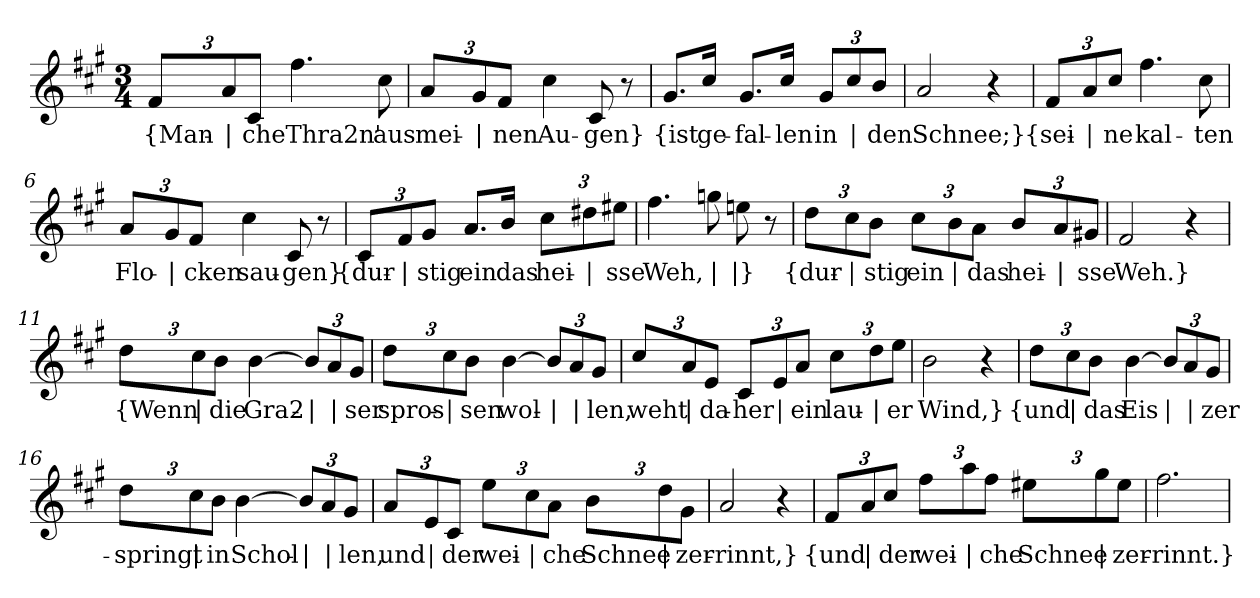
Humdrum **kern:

**kern	**text
*part1	*part1
*staff1	*staff1
*clefG2	*
*k[f#c#g#]	*
*f#:	*
*M3/4	*
*Xbrackettup	*
=1	=1
!	!LO:LY:b
12f#/L	{Man-
!	!LO:LY:b
12a/	|
!	!LO:LY:b
12c#/J	-che
!	!LO:LY:b
4.ff#\	Thra2n'
!	!LO:LY:b
8cc#\	aus
=2	=2
!	!LO:LY:b
12a/L	mei-
!	!LO:LY:b
12g#/	|
!	!LO:LY:b
12f#/J	-nen
!	!LO:LY:b
4cc#\	Au-
!	!LO:LY:b
8c#/	-gen}
8r	.
=3	=3
!	!LO:LY:b
8.g#/L	{ist
!	!LO:LY:b
16cc#/Jk	ge-
!	!LO:LY:b
8.g#/L	-fal-
!	!LO:LY:b
16cc#/Jk	-len
!	!LO:LY:b
12g#/L	in
!	!LO:LY:b
12cc#/	|
!	!LO:LY:b
12b/J	den
=4	=4
!	!LO:LY:b
2a/	Schnee;}
4r	.
=5	=5
!	!LO:LY:b
12f#/L	{sei-
!	!LO:LY:b
12a/	|
!	!LO:LY:b
12cc#/J	-ne
!	!LO:LY:b
4.ff#\	kal-
!	!LO:LY:b
8cc#\	-ten
!!LO:LB:g=z
=6	=6
!	!LO:LY:b
12a/L	Flo-
!	!LO:LY:b
12g#/	|
!	!LO:LY:b
12f#/J	-cken
!	!LO:LY:b
4cc#\	sau-
!	!LO:LY:b
8c#/	-gen}
8r	.
=7	=7
!	!LO:LY:b
12c#/L	{dur-
!	!LO:LY:b
12f#/	|
!	!LO:LY:b
12g#/J	-stig
!	!LO:LY:b
8.a/L	ein
!	!LO:LY:b
16b/Jk	das
!	!LO:LY:b
12cc#\L	hei-
!	!LO:LY:b
12dd#X\	|
!	!LO:LY:b
12ee#X\J	-sse
=8	=8
!	!LO:LY:b
4.ff#\	Weh,
!	!LO:LY:b
8ggn\	|
!	!LO:LY:b
8een\	|}
8r	.
=9	=9
!	!LO:LY:b
12dd\L	{dur-
!	!LO:LY:b
12cc#\	|
!	!LO:LY:b
12b\J	-stig
!	!LO:LY:b
12cc#\L	ein
!	!LO:LY:b
12b\	|
!	!LO:LY:b
12a\J	das
!	!LO:LY:b
12b/L	hei-
!	!LO:LY:b
12a/	|
!	!LO:LY:b
12g#X/J	-sse
!!LO:LB:g=z
=10	=10
!	!LO:LY:b
2f#/	Weh.}
4r	.
=11	=11
!	!LO:LY:b
12dd\L	{Wenn
!	!LO:LY:b
12cc#\	|
!	!LO:LY:b
12b\J	die
!	!LO:LY:b
[4b\	Gra2-
!	!LO:LY:b
12b/L]	|
!	!LO:LY:b
12a/	|
!	!LO:LY:b
12g#/J	-ser
=12	=12
!	!LO:LY:b
12dd\L	spros-
!	!LO:LY:b
12cc#\	|
!	!LO:LY:b
12b\J	-sen
!	!LO:LY:b
[4b\	wol-
!	!LO:LY:b
12b/L]	|
!	!LO:LY:b
12a/	|
!	!LO:LY:b
12g#/J	-len,
=13	=13
!	!LO:LY:b
12cc#/L	weht
!	!LO:LY:b
12a/	|
!	!LO:LY:b
12e/J	da-
!	!LO:LY:b
12c#/L	-her
!	!LO:LY:b
12e/	|
!	!LO:LY:b
12a/J	ein
!	!LO:LY:b
12cc#\L	lau-
!	!LO:LY:b
12dd\	|
!	!LO:LY:b
12ee\J	-er
=14	=14
!	!LO:LY:b
2b\	Wind,}
4r	.
!!LO:LB:g=z
=15	=15
!	!LO:LY:b
12dd\L	{und
!	!LO:LY:b
12cc#\	|
!	!LO:LY:b
12b\J	das
!	!LO:LY:b
[4b\	Eis
!	!LO:LY:b
12b/L]	|
!	!LO:LY:b
12a/	|
!	!LO:LY:b
12g#/J	zer-
=16	=16
!	!LO:LY:b
12dd\L	-springt
!	!LO:LY:b
12cc#\	|
!	!LO:LY:b
12b\J	in
!	!LO:LY:b
[4b\	Schol-
!	!LO:LY:b
12b/L]	|
!	!LO:LY:b
12a/	|
!	!LO:LY:b
12g#/J	-len,
=17	=17
!	!LO:LY:b
12a/L	und
!	!LO:LY:b
12e/	|
!	!LO:LY:b
12c#/J	der
!	!LO:LY:b
12ee\L	wei-
!	!LO:LY:b
12cc#\	|
!	!LO:LY:b
12a\J	-che
!	!LO:LY:b
12b\L	Schnee
!	!LO:LY:b
12dd\	|
!	!LO:LY:b
12g#\J	zer-
=18	=18
!	!LO:LY:b
2a/	-rinnt,}
4r	.
!!LO:LB:g=z
=19	=19
!	!LO:LY:b
12f#/L	{und
!	!LO:LY:b
12a/	|
!	!LO:LY:b
12cc#/J	der
!	!LO:LY:b
12ff#\L	wei-
!	!LO:LY:b
12aa\	|
!	!LO:LY:b
12ff#\J	-che
!	!LO:LY:b
12ee#X\L	Schnee
!	!LO:LY:b
12gg#\	|
!	!LO:LY:b
12ee#\J	zer-
=20	=20
!	!LO:LY:b
2.ff#\	-rinnt.}
=	=
*-	*-
